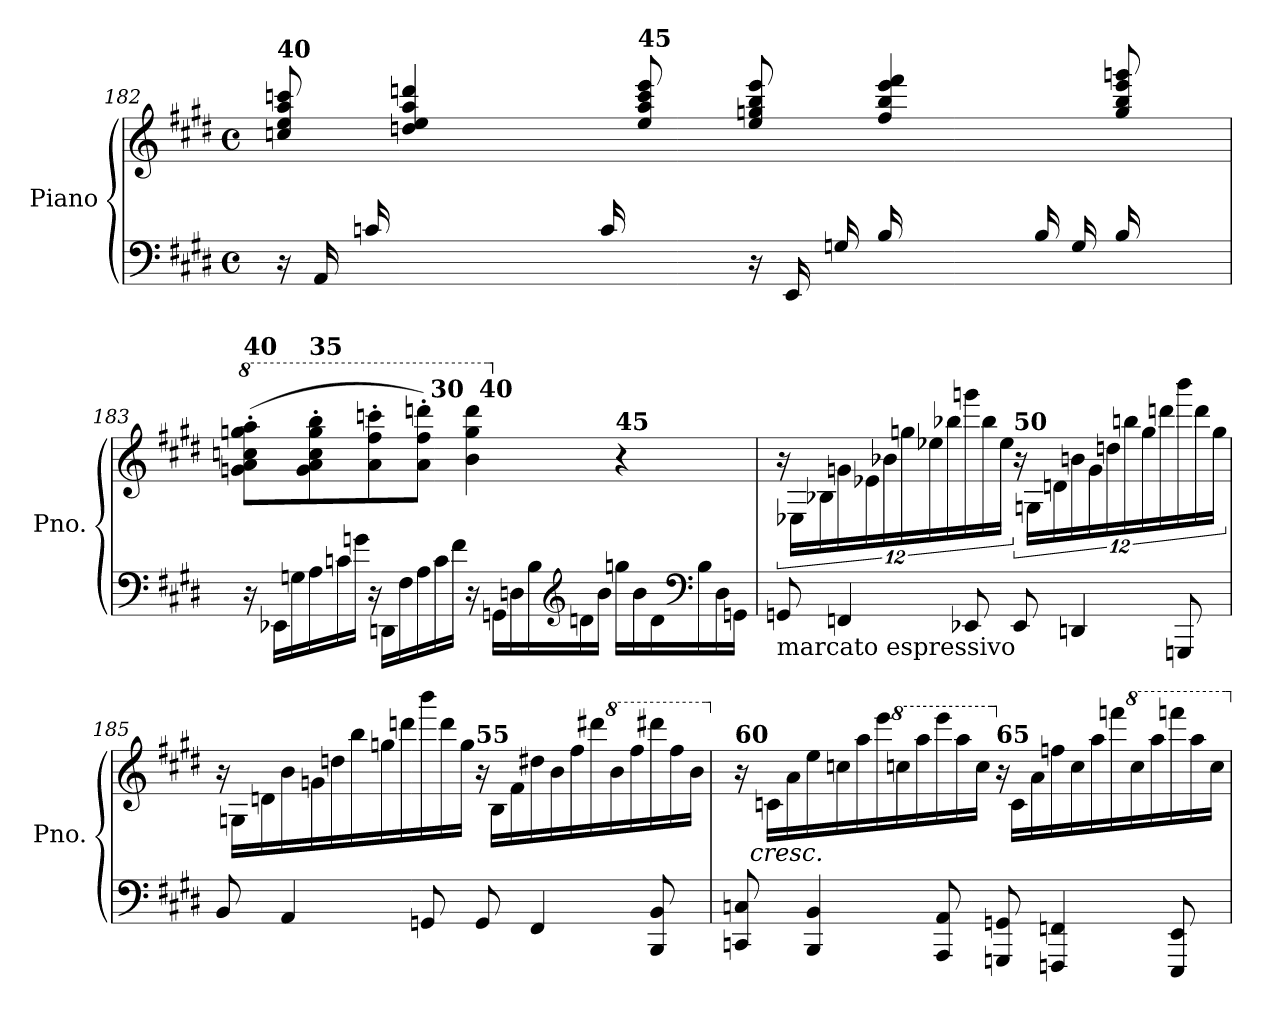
**kern	**kern
*part1	*part1
*staff2	*staff1
*I"Piano	*
*I'Pno.	*
!!LO:LB:g=z
*clefF4	*clefG2
*k[f#c#g#d#]	*k[f#c#g#d#]
*M4/4	*M4/4
*met(c)	*met(c)
*Xtuplet	*
=182	=182
*	*^
!	!LO:TX:a:B:t=40	!
24r	8ccn/ 8ee/ 8aa/ 8cccn/	8ryy
24AA/LL	.	.
24cn/	.	.
*	*	*Xtuplet
24%5ryy	4ddn/ 4ee/ 4aa/ 4dddn/	24e\
.	.	24a\
.	.	24ccn\
.	.	24a\
.	.	24e\
24c/	.	24ryy
!	!LO:TX:a:B:t=45	!
8ryy	8ee/ 8aa/ 8ccc/ 8eee/	24e\
.	.	24a\
.	.	24cc\JJ
24r	8ee/ 8ggn/ 8bb/ 8eee/	6ryy
24EE/LL	.	.
24Gn/	.	.
24B/	4ff#/ 4bb/ 4eee/ 4fff#/	.
8ryy	.	24e\
.	.	24b\
.	.	24e\
24B/	.	8ryy
24G/	.	.
24B/	8gg/ 8bb/ 8eee/ 8gggn/	.
12ryy	.	24e\
.	.	24gn\JJ
*	*v	*v
=183	=183
*^	*
*	*	*8va
*	*	*^
!	!	!LO:TX:a:B:t=40	!
*	*	*	*^
24r	24ryy	(>8ggn\' 8aa\' 8cccn\' 8gggn\' 8aaa\'L	3ryy	3ryy
24EE-X\LL	12ryy	.	.	.
24Gn\	.	.	.	.
!	!	!LO:TX:a:B:t=35	!	!
24A\	2..ryy	8gg\' 8aa\' 8ccc\' 8ggg\' 8bbb\'	.	.
24cn\	.	.	.	.
24gn\JJ	.	.	.	.
24r	.	8aa\' 8fff#\' 8ccccn\'	.	.
24DDn\LL	.	.	.	.
24F#\	.	.	12ryy	6ryy
24A\	.	8aa\' 8fff#\' 8ddddn\'J)	.	.
!	!	!	!LO:TX:a:B:t=30	!
24c\	.	.	3..ryy	.
24f#\JJ	.	.	.	.
24r	.	4bb\ 4ggg\ 4dddd\	.	24ryy
!	!	!	!	!LO:TX:a:B:t=40
24GGn\LL	.	.	.	3ryy
24Dn\	.	.	.	.
24B\	.	.	.	.
*clefG2	*	*	*	*
24dn\	.	.	.	.
24b\JJ	.	.	.	.
*	*	*X8va	*	*
!	!	!LO:TX:a:B:t=45	!	!
24ggn\LL	.	4r	.	.
24b\	.	.	.	.
24d\	.	.	.	.
*clefF4	*	*	*	*
24B\	.	.	.	12.ryy
24D\	.	.	.	.
24GGn\JJ	.	.	.	.
*v	*v	*	*	*
*	*v	*v	*v
!!LO:PB:g=z
=184	=184
*	*tuplet
*	*^
*	*	*^
!LO:TX:b:t=marcato espressivo	!	!	!
*	*v	*v	*v
8GGn/	24r
.	24E-X\LL
.	24B-X\
4FFn/	24gn\
.	24e-X\
.	24b-X\
.	24ggn\
.	24ee-X\
.	24bb-X\
8EE-X/	24gggn\
.	24bb-\
.	24ee-\JJ
!	!LO:TX:a:B:t=50
8EE-/	24r
.	24Gn\LL
.	24dn\
4DDn/	24bn\
.	24g\
.	24ddn\
.	24bbn\
.	24gg\
.	24dddn\
8GGGn/	24bbb\
.	24ddd\
.	24gg\JJ
=185	=185
*	*Xtuplet
8BB/	24r
.	24Gn\LL
.	24dn\
4AA/	24b\
.	24gn\
.	24ddn\
.	24bb\
.	24ggn\
.	24dddn\
8GGn/	24bbb\
.	24ddd\
.	24gg\JJ
!	!LO:TX:a:B:t=55
8GG/	24r
.	24B\LL
.	24f#\
4FF#/	24dd#X\
.	24b\
.	24ff#\
.	24ddd#X\
*	*8va
.	24bb\
.	24fff#\
8BBB/ 8BB/	24dddd#X\
.	24fff#\
.	24bb\JJ
!!LO:LB:g=z
=186	=186
*	*X8va
!	!LO:TX:a:B:t=60
8CCn/ 8Cn/	24r
!	!LO:TX:b:i:t=cresc.
.	24cn\LL
.	24a\
4BBB/ 4BB/	24ee\
.	24ccn\
.	24aa\
.	24eee\
*	*8va
.	24cccn\
.	24aaa\
8AAA/ 8AA/	24eeee\
.	24aaa\
.	24ccc\JJ
*	*X8va
!	!LO:TX:a:B:t=65
8GGGn/ 8GGn/	24r
.	24c\LL
.	24a\
4FFFn/ 4FFn/	24ffn\
.	24cc\
.	24aa\
.	24fffn\
*	*8va
.	24ccc\
.	24aaa\
8EEE/ 8EE/	24ffffn\
.	24aaa\
.	24ccc\JJ
*	*X8va
=	=
*-	*-
